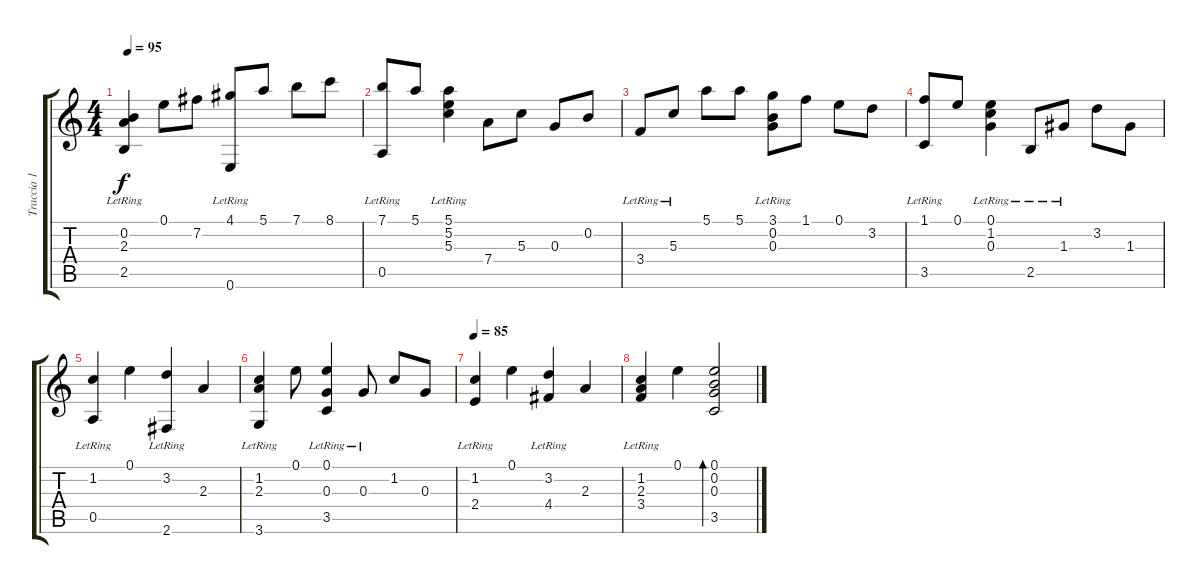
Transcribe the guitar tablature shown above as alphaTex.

\track ("Traccia 1" "Traccia 1") {instrument acousticguitarnylon}
\staff {score tabs}
\tuning (E4 B3 G3 D3 A2 E2) {hide}
\ts (4 4)
\tempo 95
\clef g2
\ks c
(0.2 2.3{lr} 2.5{lr}).4{dy f} 0.1.8 7.2.8 (4.1 0.6{lr}).8 5.1.8 7.1.8 8.1.8 |
(7.1 0.5{lr}).8 5.1.8 (5.1{lr} 5.2{lr} 5.3{lr}).4 7.4.8 5.3.8 0.3.8 0.2.8 |
3.4{lr}.8 5.3{lr}.8 5.1.8 5.1.8 (3.1 0.2{lr} 0.3{lr}).8 1.1.8 0.1.8 3.2.8 |
(1.1 3.5{lr}).8 0.1.8 (0.1{lr} 1.2{lr} 0.3{lr}).4 2.5{lr}.8 1.3{lr}.8 3.2.8 1.3.8 |
(1.2{lr} 0.5{lr}).4 0.1.4 (3.2 2.6{lr}).4 2.3.4 |
(1.2{lr} 2.3{lr} 3.6{lr}).4 0.1.8 (0.1 0.3 3.5{lr}).4 0.3{lr}.8 1.2.8 0.3.8 |
\tempo 85
(1.2{lr} 2.4{lr}).4 0.1.4 (3.2{lr} 4.4{lr}).4 2.3.4 |
(1.2{lr} 2.3{lr} 3.4{lr}).4 0.1.4 (0.1 0.2 0.3 3.5).2{bd 480}
